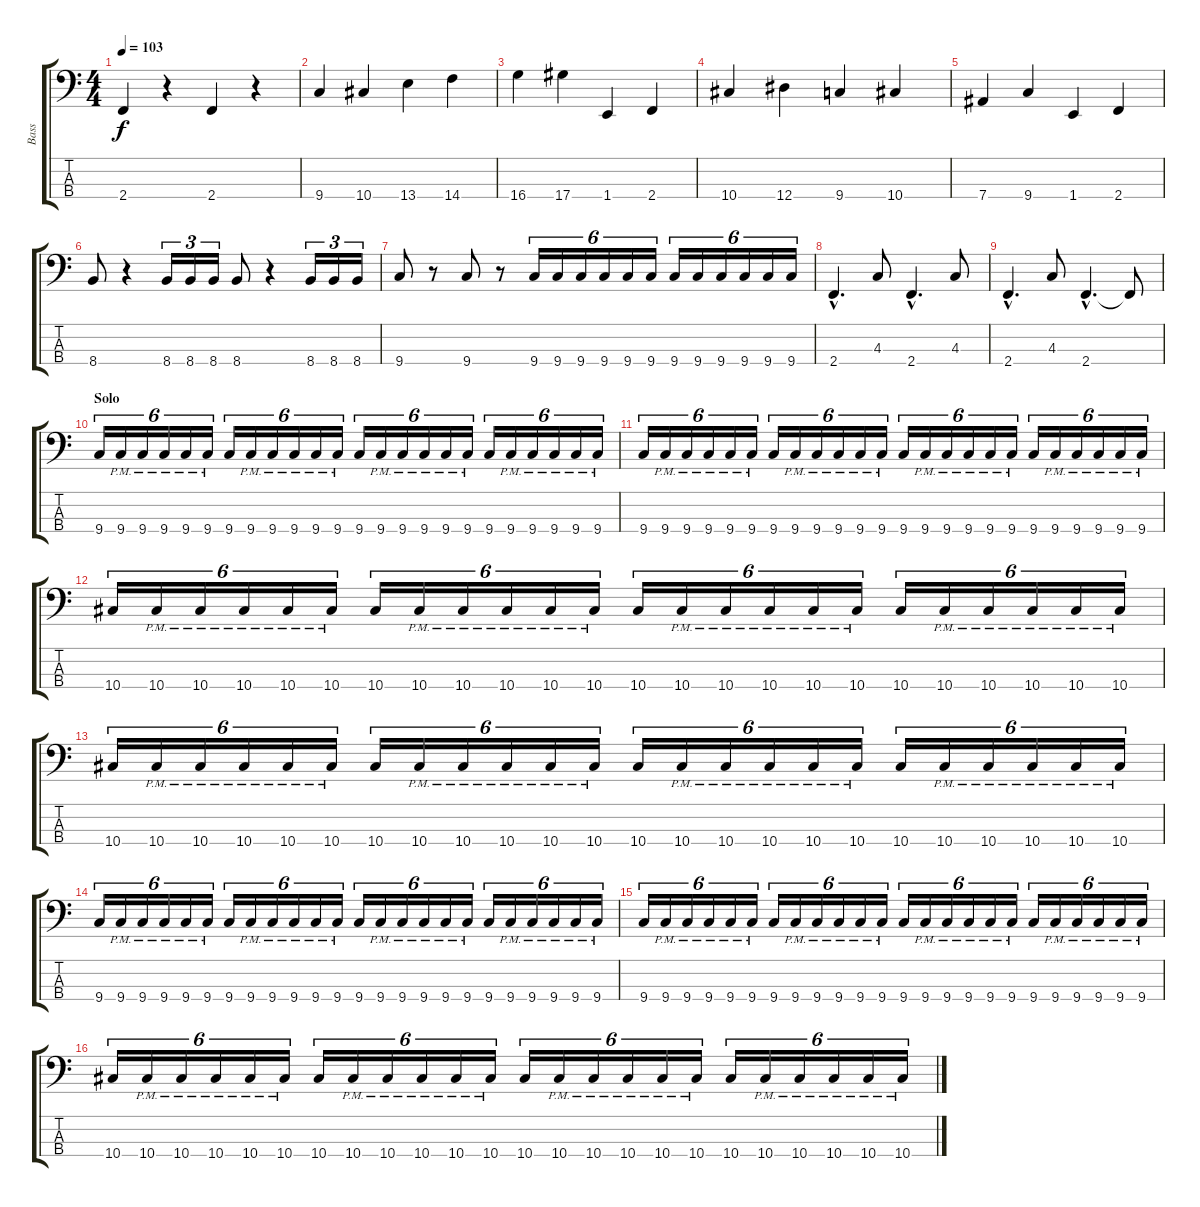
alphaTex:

\track ("Bass" "Bass") {instrument electricbassfinger}
\staff {score tabs}
\tuning (Gb2 Db2 Ab1 Eb1) {hide}
\ts (4 4)
\tempo 103
\clef f4
\ks c
2.4.4{dy f} r.4 2.4.4 r.4 |
9.4.4 10.4.4 13.4.4 14.4.4 |
16.4.4 17.4.4 1.4.4 2.4.4 |
10.4.4 12.4.4 9.4.4 10.4.4 |
7.4.4 9.4.4 1.4.4 2.4.4 |
8.4.8 r.4 8.4.16{tu (3 2)} 8.4.16{tu (3 2)} 8.4.16{tu (3 2)} 8.4.8 r.4 8.4.16{tu (3 2)} 8.4.16{tu (3 2)} 8.4.16{tu (3 2)} |
9.4.8 r.8 9.4.8 r.8 9.4.16{tu (6 4)} 9.4.16{tu (6 4)} 9.4.16{tu (6 4)} 9.4.16{tu (6 4)} 9.4.16{tu (6 4)} 9.4.16{tu (6 4)} 9.4.16{tu (6 4)} 9.4.16{tu (6 4)} 9.4.16{tu (6 4)} 9.4.16{tu (6 4)} 9.4.16{tu (6 4)} 9.4.16{tu (6 4)} |
2.4{hac}.4{d} 4.3.8 2.4{hac}.4{d} 4.3.8 |
2.4{hac}.4{d} 4.3.8 2.4{hac}.4{d} 2.4{t}.8 |
\section ("" "Solo")
9.4.16{tu (6 4)} 9.4{pm}.16{tu (6 4)} 9.4{pm}.16{tu (6 4)} 9.4{pm}.16{tu (6 4)} 9.4{pm}.16{tu (6 4)} 9.4{pm}.16{tu (6 4)} 9.4.16{tu (6 4)} 9.4{pm}.16{tu (6 4)} 9.4{pm}.16{tu (6 4)} 9.4{pm}.16{tu (6 4)} 9.4{pm}.16{tu (6 4)} 9.4{pm}.16{tu (6 4)} 9.4.16{tu (6 4)} 9.4{pm}.16{tu (6 4)} 9.4{pm}.16{tu (6 4)} 9.4{pm}.16{tu (6 4)} 9.4{pm}.16{tu (6 4)} 9.4{pm}.16{tu (6 4)} 9.4.16{tu (6 4)} 9.4{pm}.16{tu (6 4)} 9.4{pm}.16{tu (6 4)} 9.4{pm}.16{tu (6 4)} 9.4{pm}.16{tu (6 4)} 9.4{pm}.16{tu (6 4)} |
9.4.16{tu (6 4)} 9.4{pm}.16{tu (6 4)} 9.4{pm}.16{tu (6 4)} 9.4{pm}.16{tu (6 4)} 9.4{pm}.16{tu (6 4)} 9.4{pm}.16{tu (6 4)} 9.4.16{tu (6 4)} 9.4{pm}.16{tu (6 4)} 9.4{pm}.16{tu (6 4)} 9.4{pm}.16{tu (6 4)} 9.4{pm}.16{tu (6 4)} 9.4{pm}.16{tu (6 4)} 9.4.16{tu (6 4)} 9.4{pm}.16{tu (6 4)} 9.4{pm}.16{tu (6 4)} 9.4{pm}.16{tu (6 4)} 9.4{pm}.16{tu (6 4)} 9.4{pm}.16{tu (6 4)} 9.4.16{tu (6 4)} 9.4{pm}.16{tu (6 4)} 9.4{pm}.16{tu (6 4)} 9.4{pm}.16{tu (6 4)} 9.4{pm}.16{tu (6 4)} 9.4{pm}.16{tu (6 4)} |
10.4.16{tu (6 4)} 10.4{pm}.16{tu (6 4)} 10.4{pm}.16{tu (6 4)} 10.4{pm}.16{tu (6 4)} 10.4{pm}.16{tu (6 4)} 10.4{pm}.16{tu (6 4)} 10.4.16{tu (6 4)} 10.4{pm}.16{tu (6 4)} 10.4{pm}.16{tu (6 4)} 10.4{pm}.16{tu (6 4)} 10.4{pm}.16{tu (6 4)} 10.4{pm}.16{tu (6 4)} 10.4.16{tu (6 4)} 10.4{pm}.16{tu (6 4)} 10.4{pm}.16{tu (6 4)} 10.4{pm}.16{tu (6 4)} 10.4{pm}.16{tu (6 4)} 10.4{pm}.16{tu (6 4)} 10.4.16{tu (6 4)} 10.4{pm}.16{tu (6 4)} 10.4{pm}.16{tu (6 4)} 10.4{pm}.16{tu (6 4)} 10.4{pm}.16{tu (6 4)} 10.4{pm}.16{tu (6 4)} |
10.4.16{tu (6 4)} 10.4{pm}.16{tu (6 4)} 10.4{pm}.16{tu (6 4)} 10.4{pm}.16{tu (6 4)} 10.4{pm}.16{tu (6 4)} 10.4{pm}.16{tu (6 4)} 10.4.16{tu (6 4)} 10.4{pm}.16{tu (6 4)} 10.4{pm}.16{tu (6 4)} 10.4{pm}.16{tu (6 4)} 10.4{pm}.16{tu (6 4)} 10.4{pm}.16{tu (6 4)} 10.4.16{tu (6 4)} 10.4{pm}.16{tu (6 4)} 10.4{pm}.16{tu (6 4)} 10.4{pm}.16{tu (6 4)} 10.4{pm}.16{tu (6 4)} 10.4{pm}.16{tu (6 4)} 10.4.16{tu (6 4)} 10.4{pm}.16{tu (6 4)} 10.4{pm}.16{tu (6 4)} 10.4{pm}.16{tu (6 4)} 10.4{pm}.16{tu (6 4)} 10.4{pm}.16{tu (6 4)} |
9.4.16{tu (6 4)} 9.4{pm}.16{tu (6 4)} 9.4{pm}.16{tu (6 4)} 9.4{pm}.16{tu (6 4)} 9.4{pm}.16{tu (6 4)} 9.4{pm}.16{tu (6 4)} 9.4.16{tu (6 4)} 9.4{pm}.16{tu (6 4)} 9.4{pm}.16{tu (6 4)} 9.4{pm}.16{tu (6 4)} 9.4{pm}.16{tu (6 4)} 9.4{pm}.16{tu (6 4)} 9.4.16{tu (6 4)} 9.4{pm}.16{tu (6 4)} 9.4{pm}.16{tu (6 4)} 9.4{pm}.16{tu (6 4)} 9.4{pm}.16{tu (6 4)} 9.4{pm}.16{tu (6 4)} 9.4.16{tu (6 4)} 9.4{pm}.16{tu (6 4)} 9.4{pm}.16{tu (6 4)} 9.4{pm}.16{tu (6 4)} 9.4{pm}.16{tu (6 4)} 9.4{pm}.16{tu (6 4)} |
9.4.16{tu (6 4)} 9.4{pm}.16{tu (6 4)} 9.4{pm}.16{tu (6 4)} 9.4{pm}.16{tu (6 4)} 9.4{pm}.16{tu (6 4)} 9.4{pm}.16{tu (6 4)} 9.4.16{tu (6 4)} 9.4{pm}.16{tu (6 4)} 9.4{pm}.16{tu (6 4)} 9.4{pm}.16{tu (6 4)} 9.4{pm}.16{tu (6 4)} 9.4{pm}.16{tu (6 4)} 9.4.16{tu (6 4)} 9.4{pm}.16{tu (6 4)} 9.4{pm}.16{tu (6 4)} 9.4{pm}.16{tu (6 4)} 9.4{pm}.16{tu (6 4)} 9.4{pm}.16{tu (6 4)} 9.4.16{tu (6 4)} 9.4{pm}.16{tu (6 4)} 9.4{pm}.16{tu (6 4)} 9.4{pm}.16{tu (6 4)} 9.4{pm}.16{tu (6 4)} 9.4{pm}.16{tu (6 4)} |
10.4.16{tu (6 4)} 10.4{pm}.16{tu (6 4)} 10.4{pm}.16{tu (6 4)} 10.4{pm}.16{tu (6 4)} 10.4{pm}.16{tu (6 4)} 10.4{pm}.16{tu (6 4)} 10.4.16{tu (6 4)} 10.4{pm}.16{tu (6 4)} 10.4{pm}.16{tu (6 4)} 10.4{pm}.16{tu (6 4)} 10.4{pm}.16{tu (6 4)} 10.4{pm}.16{tu (6 4)} 10.4.16{tu (6 4)} 10.4{pm}.16{tu (6 4)} 10.4{pm}.16{tu (6 4)} 10.4{pm}.16{tu (6 4)} 10.4{pm}.16{tu (6 4)} 10.4{pm}.16{tu (6 4)} 10.4.16{tu (6 4)} 10.4{pm}.16{tu (6 4)} 10.4{pm}.16{tu (6 4)} 10.4{pm}.16{tu (6 4)} 10.4{pm}.16{tu (6 4)} 10.4{pm}.16{tu (6 4)}
